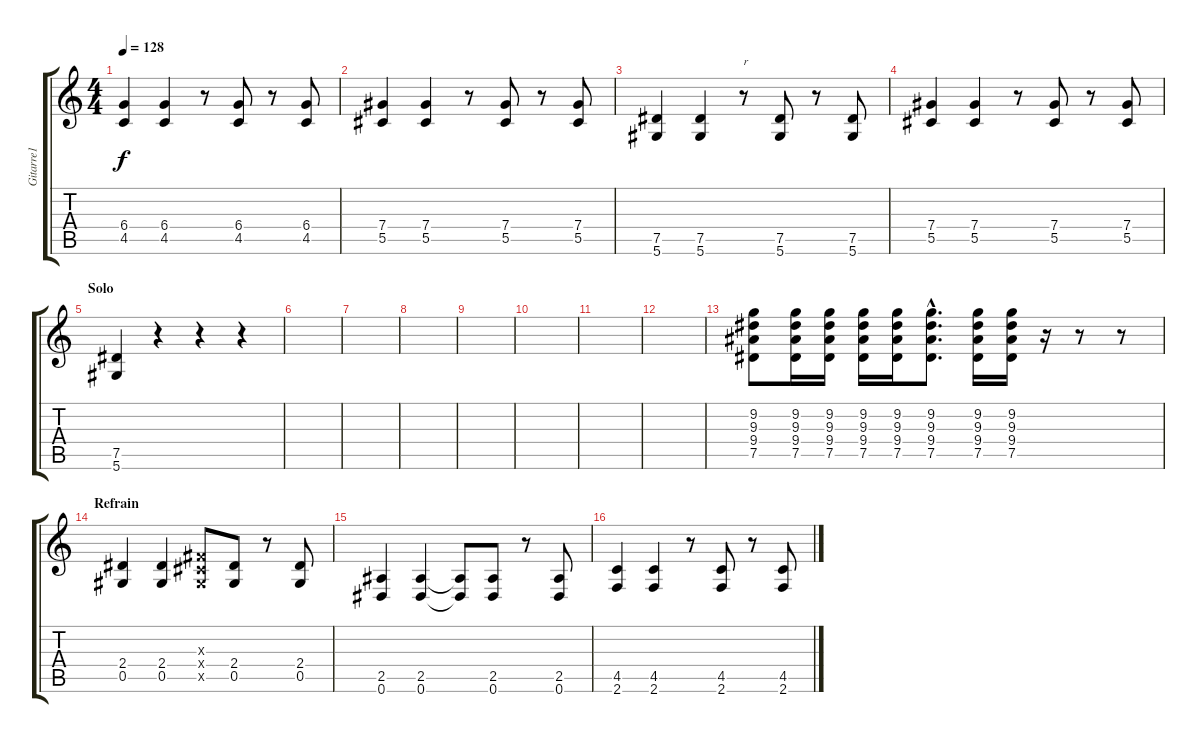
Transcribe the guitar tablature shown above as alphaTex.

\track ("Gitarre1" "Gitarre1") {instrument acousticguitarnylon}
\staff {score tabs}
\tuning (Eb4 Bb3 Gb3 Db3 Ab2 Eb2) {hide}
\ts (4 4)
\tempo 128
\clef g2
\ks c
(6.4 4.5).4{dy f} (6.4 4.5).4 r.8 (6.4 4.5).8 r.8 (6.4 4.5).8 |
(7.4 5.5).4 (7.4 5.5).4 r.8 (7.4 5.5).8 r.8 (7.4 5.5).8 |
(7.5 5.6).4 (7.5 5.6).4 r.8{txt "r"} (7.5 5.6).8 r.8 (7.5 5.6).8 |
(7.4 5.5).4 (7.4 5.5).4 r.8 (7.4 5.5).8 r.8 (7.4 5.5).8 |
\section ("" "Solo")
(7.5 5.6).4 r.4 r.4 r.4 |
|
|
|
|
|
|
|
(9.2 9.3 9.4 7.5).8{instrument acousticguitarnylon} (9.2 9.3 9.4 7.5).16 (9.2 9.3 9.4 7.5).16 (9.2 9.3 9.4 7.5).16 (9.2 9.3 9.4 7.5).16 (9.2{hac} 9.3{hac} 9.4{hac} 7.5{hac}).8{d} (9.2 9.3 9.4 7.5).16 (9.2 9.3 9.4 7.5).16 r.16 r.8 r.8 |
\section ("" "Refrain")
(2.4 0.5).4{volume 8 instrument overdrivenguitar} (2.4 0.5).4 (0.3{x} 0.4{x} 0.5{x}).8 (2.4 0.5).8 r.8 (2.4 0.5).8 |
(2.5 0.6).4{volume 9 instrument overdrivenguitar} (2.5 0.6).4 (2.5{t} 0.6{t}).8 (2.5 0.6).8 r.8 (2.5 0.6).8 |
(4.5 2.6).4 (4.5 2.6).4 r.8 (4.5 2.6).8 r.8 (4.5 2.6).8
